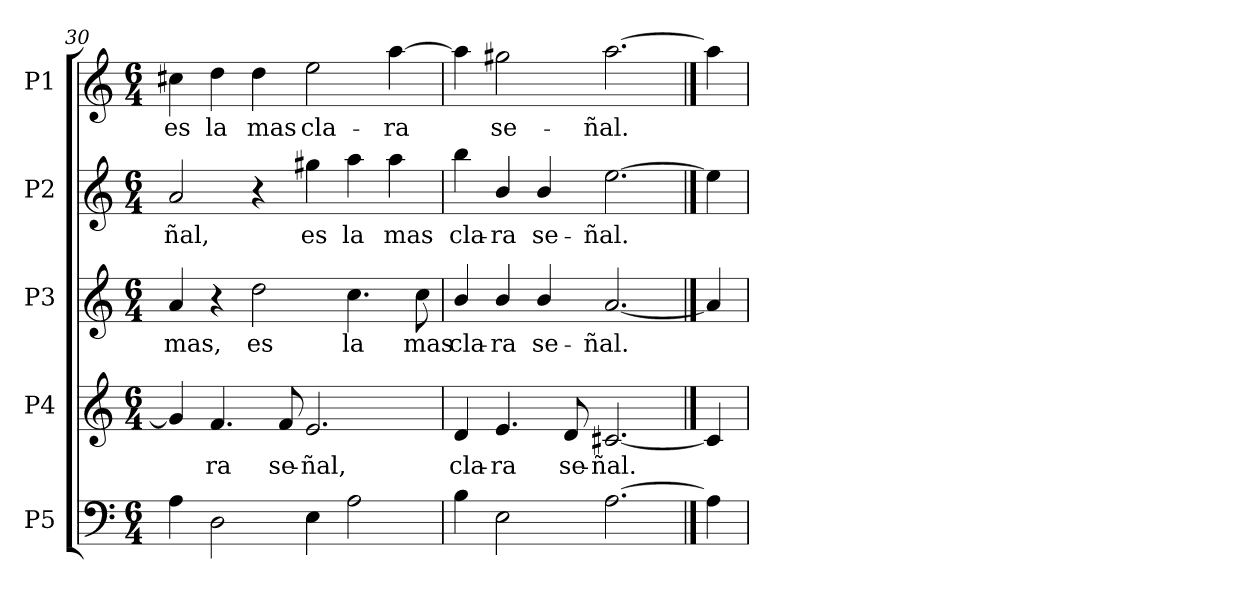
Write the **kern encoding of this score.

**kern	**kern	**text	**kern	**text	**kern	**text	**kern	**text
*part5	*part4	*part4	*part3	*part3	*part2	*part2	*part1	*part1
*staff5	*staff4	*staff4	*staff3	*staff3	*staff2	*staff2	*staff1	*staff1
*I"P5	*I"P4	*	*I"P3	*	*I"P2	*	*I"P1	*
!!LO:LB:g=z
*clefF4	*clefG2	*	*clefG2	*	*clefG2	*	*clefG2	*
*k[]	*k[]	*	*k[]	*	*k[]	*	*k[]	*
*C:	*C:	*	*C:	*	*C:	*	*C:	*
*M6/4	*M6/4	*	*M6/4	*	*M6/4	*	*M6/4	*
=30	=30	=30	=30	=30	=30	=30	=30	=30
!	!	!	!	!LO:LY:b:color=#000000	!	!	!	!
!	!	!	!	!	!	!LO:LY:b:color=#000000	!	!
!	!	!	!	!	!	!	!	!LO:LY:b:color=#000000
4Ai\	4gi/]	.	4ai/	mas,	2ai/	-ñal,	4cc#Xi\	es
!	!	!LO:LY:b:color=#000000	!	!	!	!	!	!
!	!	!	!	!	!	!	!	!LO:LY:b:color=#000000
2Di\	4.fi/	-ra	4r	.	.	.	4ddi\	la
!	!	!	!	!LO:LY:b:color=#000000	!	!	!	!
!	!	!	!	!	!	!	!	!LO:LY:b:color=#000000
.	.	.	2ddi\	es	4r	.	4ddi\	mas
!	!	!LO:LY:b:color=#000000	!	!	!	!	!	!
.	8fi/	se-	.	.	.	.	.	.
!	!	!LO:LY:b:color=#000000	!	!	!	!	!	!
!	!	!	!	!	!	!LO:LY:b:color=#000000	!	!
!	!	!	!	!	!	!	!	!LO:LY:b:color=#000000
4Ei\	2.ei/	-ñal,	.	.	4gg#Xi\	es	2eei\	cla-
!	!	!	!	!LO:LY:b:color=#000000	!	!	!	!
!	!	!	!	!	!	!LO:LY:b:color=#000000	!	!
2Ai\	.	.	4.cci\	la	4aai\	la	.	.
!	!	!	!	!	!	!LO:LY:b:color=#000000	!	!
!	!	!	!	!	!	!	!	!LO:LY:b:color=#000000
.	.	.	.	.	4aai\	mas	[4aai\	-ra
!	!	!	!	!LO:LY:b:color=#000000	!	!	!	!
.	.	.	8cci\	mas	.	.	.	.
=31	=31	=31	=31	=31	=31	=31	=31	=31
!	!	!LO:LY:b:color=#000000	!	!	!	!	!	!
!	!	!	!	!LO:LY:b:color=#000000	!	!	!	!
!	!	!	!	!	!	!LO:LY:b:color=#000000	!	!
4Bi\	4di/	cla-	4bi/	cla-	4bbi\	cla-	4aai\]	.
!	!	!LO:LY:b:color=#000000	!	!	!	!	!	!
!	!	!	!	!LO:LY:b:color=#000000	!	!	!	!
!	!	!	!	!	!	!LO:LY:b:color=#000000	!	!
!	!	!	!	!	!	!	!	!LO:LY:b:color=#000000
2Ei\	4.ei/	-ra	4bi/	-ra	4bi/	-ra	2gg#Xi\	se-
!	!	!	!	!LO:LY:b:color=#000000	!	!	!	!
!	!	!	!	!	!	!LO:LY:b:color=#000000	!	!
.	.	.	4bi/	se-	4bi/	se-	.	.
!	!	!LO:LY:b:color=#000000	!	!	!	!	!	!
.	8di/	se-	.	.	.	.	.	.
!	!	!LO:LY:b:color=#000000	!	!	!	!	!	!
!	!	!	!	!LO:LY:b:color=#000000	!	!	!	!
!	!	!	!	!	!	!LO:LY:b:color=#000000	!	!
!	!	!	!	!	!	!	!	!LO:LY:b:color=#000000
[2.Ai	[2.c#Xi	-ñal.	[2.ai	-ñal.	[2.eei	-ñal.	[2.aai	-ñal.
==32	==32	==32	==32	==32	==32	==32	==32	==32
4Ai]	4c#i]	.	4ai]	.	4eei]	.	4aai]	.
=	=	=	=	=	=	=	=	=
*-	*-	*-	*-	*-	*-	*-	*-	*-
